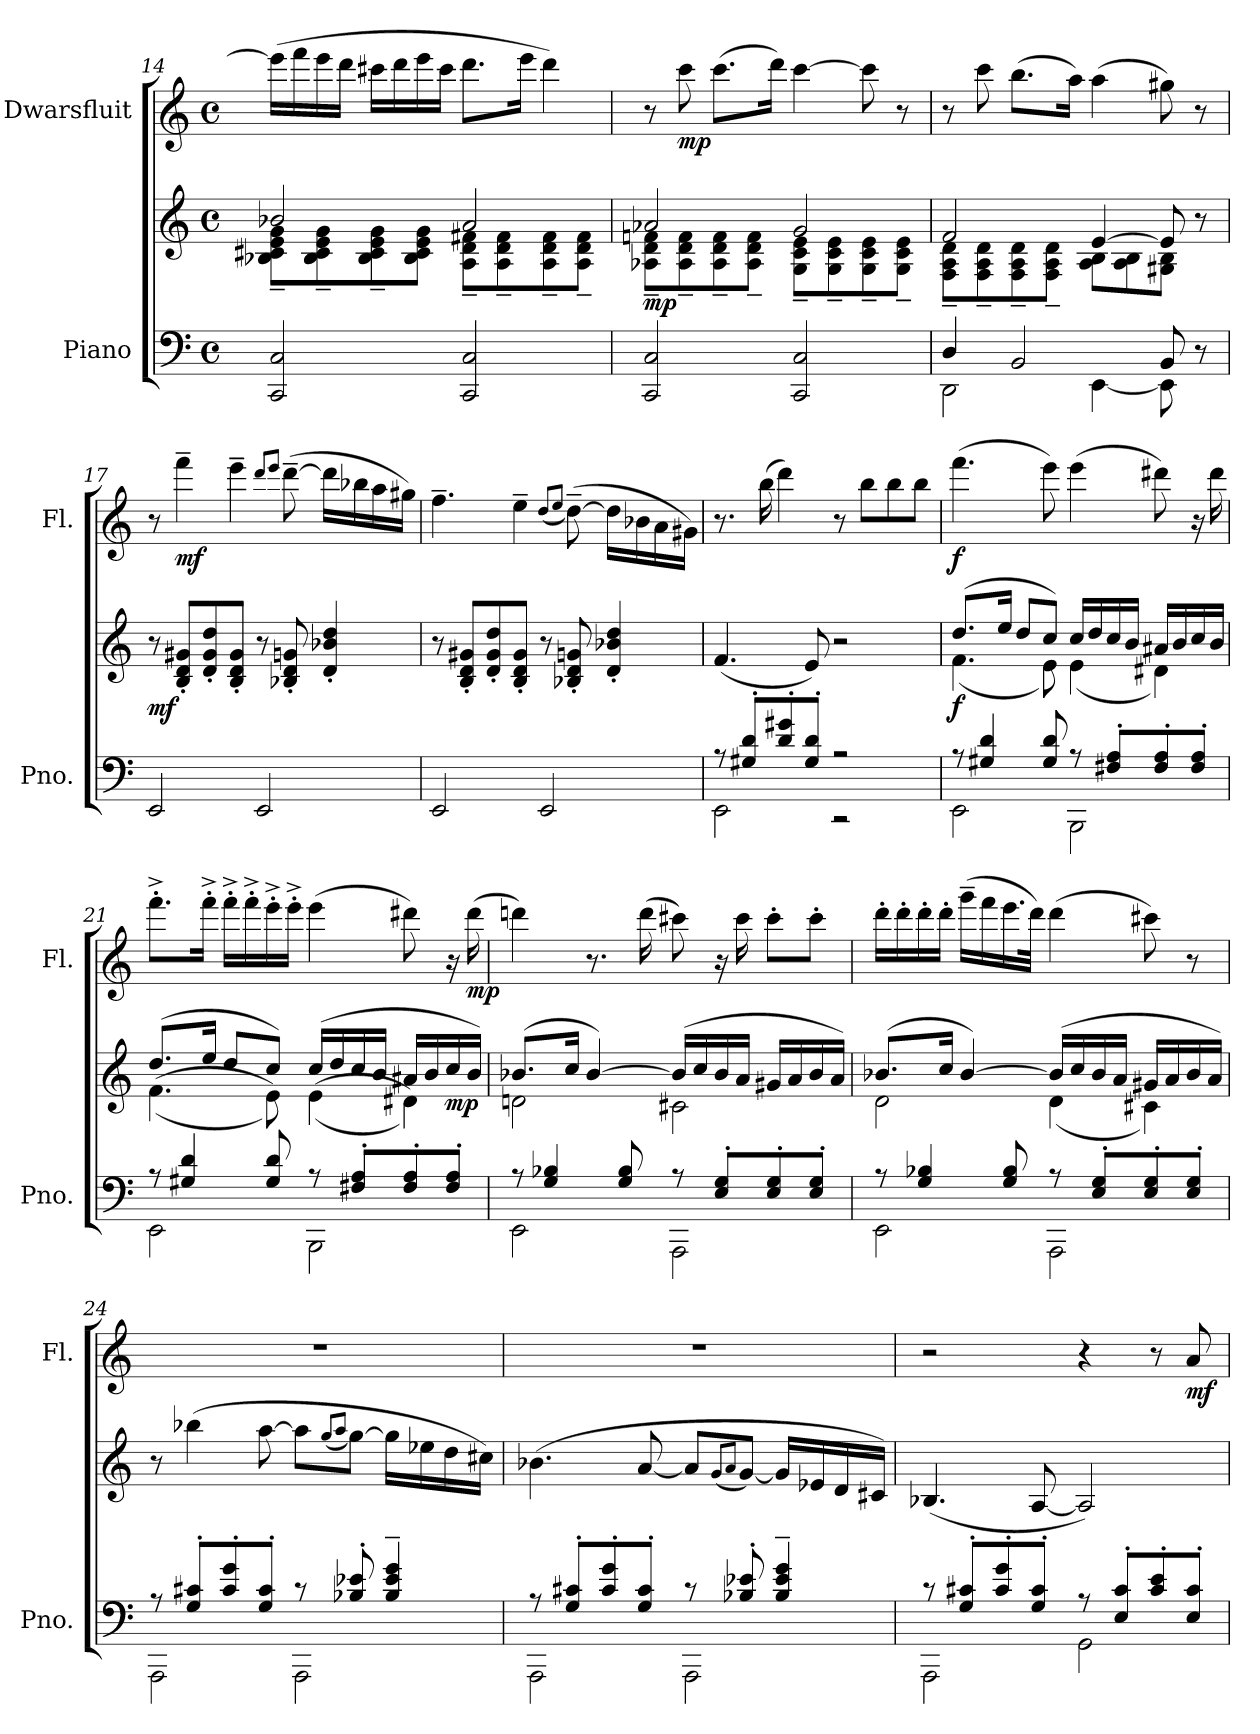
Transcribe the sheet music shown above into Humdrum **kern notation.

**kern	**kern	**dynam	**kern	**dynam
*part2	*part2	*part2	*part1	*part1
*staff3	*staff2	*staff2/3	*staff1	*staff1
*I"Piano	*	*	*I"Dwarsfluit	*
*I'Pno.	*	*	*I'Fl.	*
!!LO:LB:g=z
*clefF4	*clefG2	*	*clefG2	*
*k[]	*k[]	*	*k[]	*
*M4/4	*M4/4	*	*M4/4	*
*met(c)	*met(c)	*	*met(c)	*
=14	=14	=14	=14	=14
*	*^	*	*	*
2CC/ 2C/	2b-X/	8B-X\~ 8c#X\~ 8e\~ 8g\~L	.	(16eee\LL]	.
.	.	.	.	16fff\	.
.	.	8B-\~ 8c#\~ 8e\~ 8g\~	.	16eee\	.
.	.	.	.	16ddd\JJ	.
.	.	8B-\~ 8c#\~ 8e\~ 8g\~	.	16ccc#X\LL	.
.	.	.	.	16ddd\	.
.	.	8B-\ 8c#\ 8e\ 8g\J	.	16eee\	.
.	.	.	.	16ccc#\JJ	.
2CC/ 2C/	2a/	8A\~ 8d\~ 8f#X\~L	.	8.ddd\L	.
.	.	8A\~ 8d\~ 8f#\~	.	.	.
.	.	.	.	16eee\Jk	.
.	.	8A\~ 8d\~ 8f#\~	.	4ddd\)	.
.	.	8A\~ 8d\~ 8f#\~J	.	.	.
=15	=15	=15	=15	=15	=15
!	!	!	!LO:DY:b	!	!
2CC/ 2C/	2a-X/	8A-X\~ 8d\~ 8fn\~L	mp	8r	.
!	!	!	!	!	!LO:DY:b
.	.	8A-\~ 8d\~ 8f\~	.	8ccc\	mp
.	.	8A-\~ 8d\~ 8f\~	.	(8.ccc\L	.
.	.	8A-\~ 8d\~ 8f\~J	.	.	.
.	.	.	.	16ddd\Jk)	.
2CC/ 2C/	2g/	8G\~ 8c\~ 8e\~L	.	[4ccc\	.
.	.	8G\~ 8c\~ 8e\~	.	.	.
.	.	8G\~ 8c\~ 8e\~	.	8ccc\]	.
.	.	8G\~ 8c\~ 8e\~J	.	8r	.
!!LO:LB:g=z
=16	=16	=16	=16	=16	=16
*^	*	*	*	*	*
4D/	2DD\	2f/	8F\~ 8A\~ 8d\~L	.	8r	.
.	.	.	8F\~ 8A\~ 8d\~	.	8ccc\	.
2BB/	.	.	8F\~ 8A\~ 8d\~	.	(8.bb\L	.
.	.	.	8F\~ 8A\~ 8d\~J	.	.	.
.	.	.	.	.	16aa\Jk)	.
.	[4EE\	[4e/	8A\ 8B\L	.	(4aa\	.
.	.	.	8A\ 8B\	.	.	.
8BB/	8EE\]	8e/]	8G#X\ 8B\J	.	8gg#X\)	.
8r	8ryy	8r	8ryy	.	8r	.
*v	*v	*	*	*	*	*
*	*v	*v	*	*	*
=17	=17	=17	=17	=17
*	*	*	*MM52	*
*^	*^	*	*	*
!	!	!	!	!LO:DY:b	!	!
*v	*v	*	*	*	*	*
*	*v	*v	*	*	*
2EE/	8r	mf	8r	.
!	!	!	!	!LO:DY:b
.	8B/' 8d/' 8g#X/'L	.	4fff~\	mf
.	8d/' 8g#/' 8dd/'	.	.	.
.	8B/' 8d/' 8g#/'J	.	4eee~\	.
2EE/	8r	.	.	.
.	.	.	8qddd/L	.
.	.	.	8qeee/J	.
.	8B-X/' 8d/' 8gn/'	.	([8ddd~\	.
.	4d/' 4b-X/' 4dd/'	.	16ddd\LL]	.
.	.	.	16bb-X\	.
.	.	.	16aa\	.
.	.	.	16gg#X\JJ)	.
=18	=18	=18	=18	=18
2EE/	8r	.	4.ff~\	.
.	8B/' 8d/' 8g#X/'L	.	.	.
.	8d/' 8g#/' 8dd/'	.	.	.
.	8B/' 8d/' 8g#/'J	.	4ee~\	.
2EE/	8r	.	.	.
.	.	.	(8qdd/L	.
.	.	.	8qee/J	.
.	8B-X/' 8d/' 8gn/'	.	([8dd~\)	.
.	4d/' 4b-X/' 4dd/'	.	16dd\LL]	.
.	.	.	16b-X\	.
.	.	.	16a\	.
.	.	.	16g#X\JJ)	.
!!LO:PB:g=z
=19	=19	=19	=19	=19
*^	*	*	*	*
8r	2EE\	(>4.f/	.	8.r	.
8G#X/' 8d/'L	.	.	.	.	.
.	.	.	.	(16bb\	.
8d/' 8g#X/'	.	.	.	4ddd\)	.
8G#/' 8d/'J	.	8e/)	.	.	.
2r	2r	2r	.	8r	.
.	.	.	.	8bb\L	.
.	.	.	.	8bb\	.
.	.	.	.	8bb\J	.
=20	=20	=20	=20	=20	=20
*	*	*^	*	*	*
!	!	!	!	!LO:DY:b	!	!LO:DY:b
8r	2EE\	(8.dd/L	(4.f\	f	(4.fff\	f
4G#X/ 4d/	.	.	.	.	.	.
.	.	16ee/Jk	.	.	.	.
.	.	8dd/L	.	.	.	.
8G#/ 8d/	.	8cc/J)	8e\)	.	8eee\)	.
8r	2BBB\	16cc/LL	(4e\	.	(4eee\	.
.	.	16dd/	.	.	.	.
8F#X/' 8A/'L	.	16cc/	.	.	.	.
.	.	16b/JJ	.	.	.	.
8F#/' 8A/'	.	16a#X/LL	4d#X\)	.	8ddd#X\)	.
.	.	16b/	.	.	.	.
8F#/' 8A/'J	.	16cc/	.	.	16r	.
.	.	16b/JJ	.	.	16ddd#\	.
!!LO:LB:g=z
=21	=21	=21	=21	=21	=21	=21
8r	2EE\	(8.dd/L	((4.f\	.	8.fff'^\L	.
4G#X/ 4d/	.	.	.	.	.	.
.	.	16ee/Jk	.	.	16fff'^\Jk	.
.	.	8dd/L	.	.	16fff'^\LL	.
.	.	.	.	.	16fff'^\	.
8G#/ 8d/	.	8cc/J)	8e\))	.	16eee'^\	.
.	.	.	.	.	16eee'^\JJ	.
8r	2BBB\	(16cc/LL	((4e\	.	(4eee\	.
.	.	16dd/	.	.	.	.
8F#X/' 8A/'L	.	16cc/	.	.	.	.
.	.	16b/JJ	.	.	.	.
8F#/' 8A/'	.	16a#X/LL	4d#X\))	.	8ddd#X\)	.
.	.	16b/	.	.	.	.
!	!	!	!	!LO:DY:b	!	!
8F#/' 8A/'J	.	16cc/	.	mp	16r	.
!	!	!	!	!	!	!LO:DY:b
.	.	16b/JJ)	.	.	(16ddd#\	mp
=22	=22	=22	=22	=22	=22	=22
8r	2EE\	(8.b-X/L	2dn\	.	4dddn\)	.
4G/ 4B-X/	.	.	.	.	.	.
.	.	16cc/Jk	.	.	.	.
.	.	[4b-/)	.	.	8.r	.
8G/ 8B-/	.	.	.	.	.	.
.	.	.	.	.	(16ddd\	.
8r	2AAA\	(16b-/LL]	2c#X\	.	8ccc#X\)	.
.	.	16cc/	.	.	.	.
8E/' 8G/'L	.	16b-/	.	.	16r	.
.	.	16a/JJ	.	.	16ccc#\	.
8E/' 8G/'	.	16g#X/LL	.	.	8ccc#'\L	.
.	.	16a/	.	.	.	.
8E/' 8G/'J	.	16b-/	.	.	8ccc#'\J	.
.	.	16a/JJ)	.	.	.	.
!!LO:LB:g=z
=23	=23	=23	=23	=23	=23	=23
8r	2EE\	(8.b-X/L	2d\	.	16ddd'\LL	.
.	.	.	.	.	16ddd'\	.
4G/ 4B-X/	.	.	.	.	16ddd'\	.
.	.	16cc/Jk	.	.	16ddd'\JJ	.
.	.	[4b-/)	.	.	(16ggg~\LL	.
.	.	.	.	.	16fff\	.
8G/ 8B-/	.	.	.	.	16.eee\	.
.	.	.	.	.	32ddd\JJk)	.
8r	2AAA\	(16b-/LL]	(4d\	.	(4ddd\	.
.	.	16cc/	.	.	.	.
8E/' 8G/'L	.	16b-/	.	.	.	.
.	.	16a/JJ	.	.	.	.
8E/' 8G/'	.	16g#X/LL	4c#X\)	.	8ccc#X\)	.
.	.	16a/	.	.	.	.
8E/' 8G/'J	.	16b-/	.	.	8r	.
.	.	16a/JJ)	.	.	.	.
*	*	*v	*v	*	*	*
=24	=24	=24	=24	=24	=24
8r	2AAA\	8r	.	1r	.
8G/' 8c#X/'L	.	(4bb-X\	.	.	.
8c#/' 8g/'	.	.	.	.	.
8G/' 8c#/'J	.	[8aa\	.	.	.
8r	2AAA\	8aa\L]	.	.	.
.	.	(8qgg/L	.	.	.
.	.	8qaa/J	.	.	.
8B-X/' 8e-X/'	.	[8gg\J)	.	.	.
4B-/~ 4e-/~ 4g/~	.	16gg\LL]	.	.	.
.	.	16ee-X\	.	.	.
.	.	16dd\	.	.	.
.	.	16cc#X\JJ)	.	.	.
!!LO:LB:g=z
=25	=25	=25	=25	=25	=25
8r	2AAA\	(4.b-X\	.	1r	.
8G/' 8c#X/'L	.	.	.	.	.
8c#/' 8g/'	.	.	.	.	.
8G/' 8c#/'J	.	[8a/	.	.	.
8r	2AAA\	8a/L]	.	.	.
.	.	(8qg/L	.	.	.
.	.	8qa/J	.	.	.
8B-X/' 8e-X/'	.	[8g/J)	.	.	.
4B-/~ 4e-/~ 4g/~	.	16g/LL]	.	.	.
.	.	16e-X/	.	.	.
.	.	16d/	.	.	.
.	.	16c#X/JJ)	.	.	.
=26	=26	=26	=26	=26	=26
8r	2AAA\	(>4.B-X/	.	2r	.
8G/' 8c#X/'L	.	.	.	.	.
8c#/' 8g/'	.	.	.	.	.
8G/' 8c#/'J	.	[8A/	.	.	.
8r	2GG\	2A/])	.	4r	.
8E/' 8c#/'L	.	.	.	.	.
8c#/' 8e/'	.	.	.	8r	.
*	*	*	*	*MM60	*
!	!	!	!	!	!LO:DY:b
8E/' 8c#/'J	.	.	.	8a/	mf
*v	*v	*	*	*	*
=	=	=	=	=
*-	*-	*-	*-	*-
